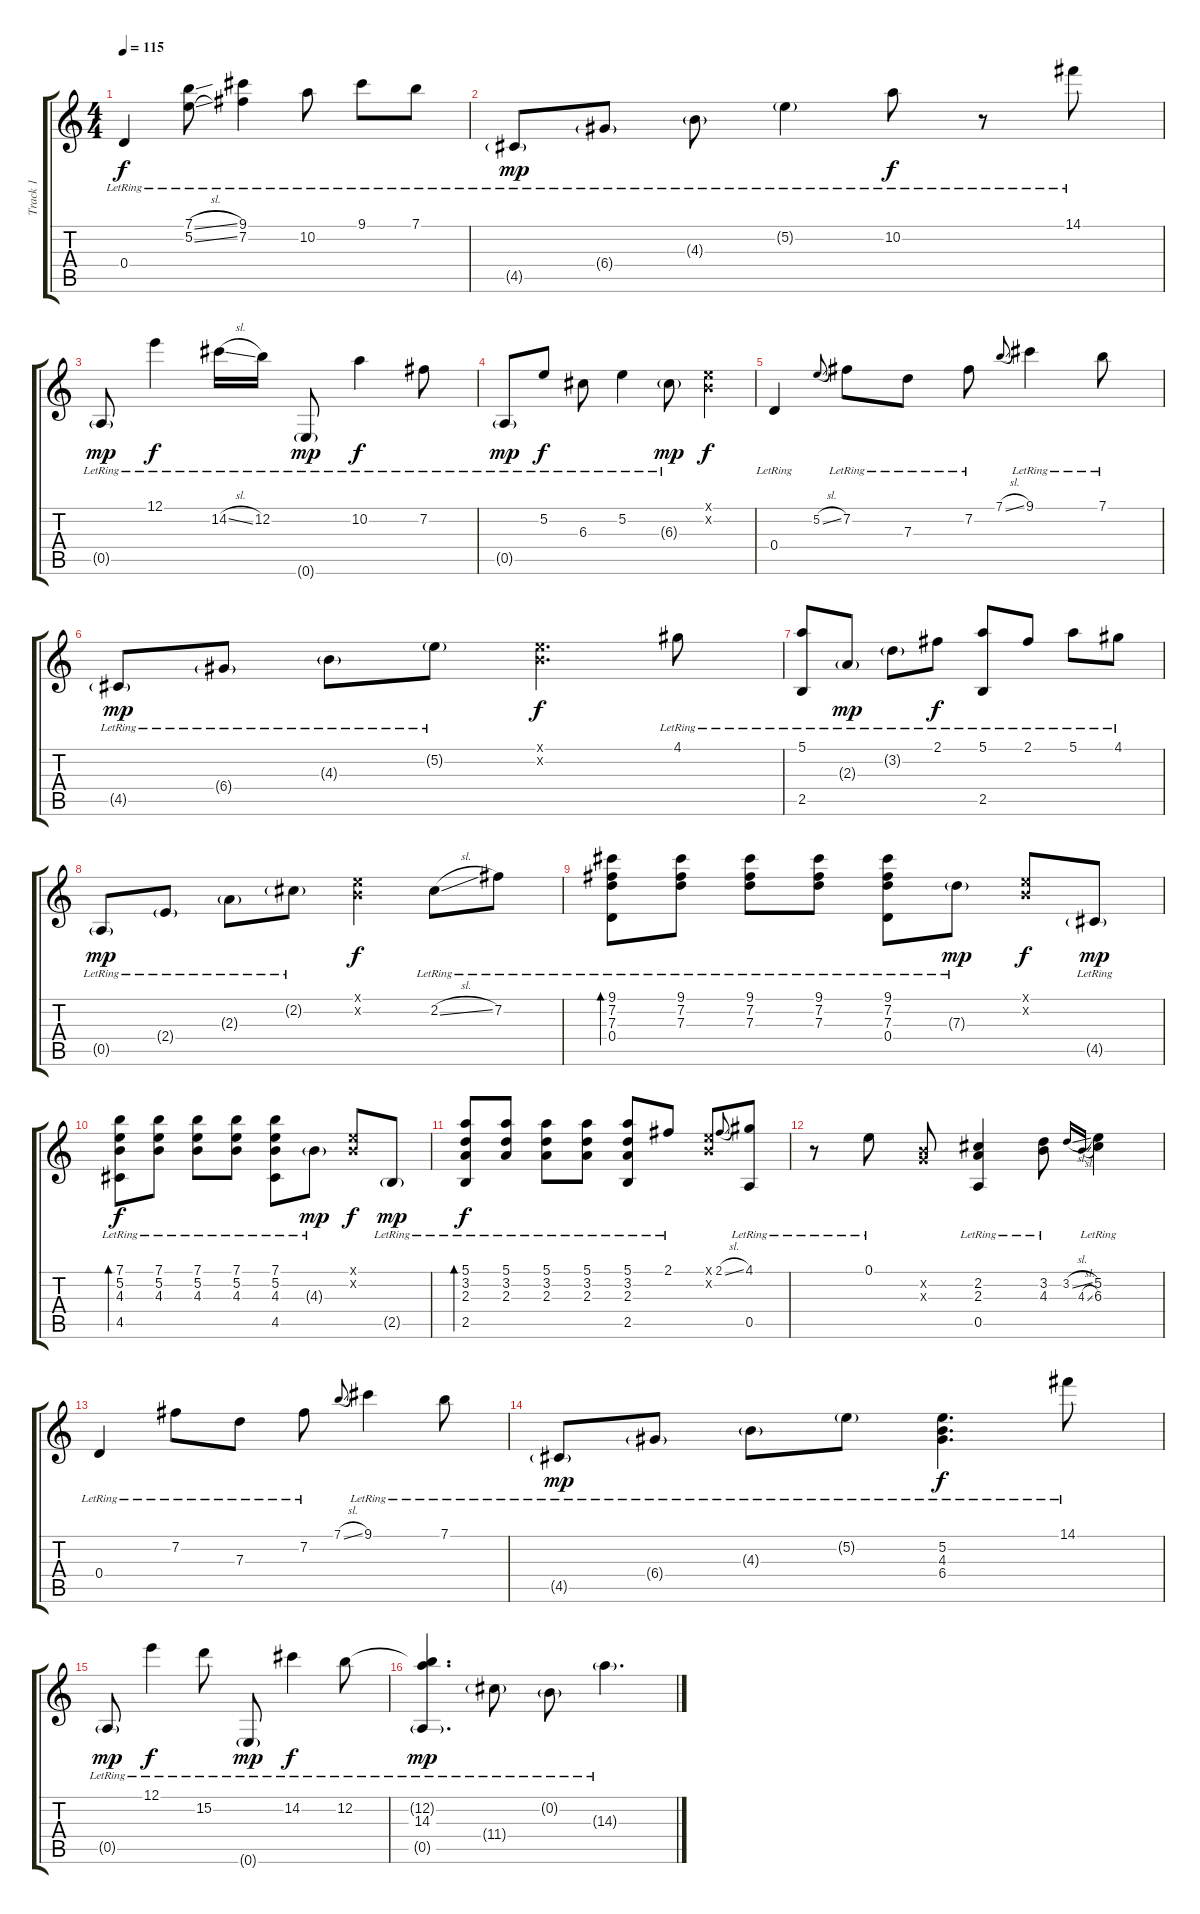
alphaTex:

\track ("Track 1" "Track 1") {instrument acousticguitarsteel}
\staff {score tabs}
\tuning (E4 B3 G3 D3 A2 E2) {hide}
\ts (4 4)
\tempo 115
\clef g2
\ks c
0.4{lr}.4{dy f} (7.1{sl lr} 5.2{sl lr}).8 (9.1{lr} 7.2{lr}).4 10.2{lr}.8 9.1{lr}.8 7.1{lr}.8 |
4.5{g lr}.8{dy mp} 6.4{g lr}.8 4.3{g lr}.8 5.2{g lr}.4 10.2{lr}.8{dy f} r.8 14.1{lr}.8 |
0.5{g lr}.8{dy mp} 12.1{lr}.4{dy f} 14.2{sl lr}.16 12.2{lr}.16 0.6{g lr}.8{dy mp} 10.2{lr}.4{dy f} 7.2{lr}.8 |
0.5{g lr}.8{dy mp} 5.2{lr}.8{dy f} 6.3{lr}.8 5.2{lr}.4 6.3{g lr}.8{dy mp} (0.1{x} 0.2{x}).4{dy f} |
0.4{lr}.4 5.2{sl}.8{gr onbeat} 7.2{lr}.8 7.3{lr}.8 7.2{lr}.8 7.1{sl}.8{gr onbeat} 9.1{lr}.4 7.1{lr}.8 |
4.5{g lr}.8{dy mp} 6.4{g lr}.8 4.3{g lr}.8 5.2{g lr}.8 (0.1{x} 0.2{x}).4{d dy f} 4.1{lr}.8 |
(5.1{lr} 2.5{lr}).8 2.3{g lr}.8{dy mp} 3.2{g lr}.8 2.1{lr}.8{dy f} (5.1{lr} 2.5{lr}).8 2.1{lr}.8 5.1{lr}.8 4.1{lr}.8 |
0.5{g lr}.8{dy mp} 2.4{g lr}.8 2.3{g lr}.8 2.2{g lr}.8 (0.1{x} 0.2{x}).4{dy f} 2.2{sl lr}.8 7.2{lr}.8 |
(9.1{lr} 7.2{lr} 7.3{lr} 0.4{lr}).8{bd 240} (9.1{lr} 7.2{lr} 7.3{lr}).8 (9.1{lr} 7.2{lr} 7.3{lr}).8 (9.1{lr} 7.2{lr} 7.3{lr}).8 (9.1{lr} 7.2{lr} 7.3{lr} 0.4{lr}).8 7.3{g lr}.8{dy mp} (0.1{x} 0.2{x}).8{dy f} 4.5{g lr}.8{dy mp} |
(7.1{lr} 5.2{lr} 4.3{lr} 4.5{lr}).8{bd 240 dy f} (7.1{lr} 5.2{lr} 4.3{lr}).8 (7.1{lr} 5.2{lr} 4.3{lr}).8 (7.1{lr} 5.2{lr} 4.3{lr}).8 (7.1{lr} 5.2{lr} 4.3{lr} 4.5{lr}).8 4.3{g lr}.8{dy mp} (0.1{x} 0.2{x}).8{dy f} 2.5{g lr}.8{dy mp} |
(5.1{lr} 3.2{lr} 2.3{lr} 2.5{lr}).8{bd 120 dy f} (5.1{lr} 3.2{lr} 2.3{lr}).8 (5.1{lr} 3.2{lr} 2.3{lr}).8 (5.1{lr} 3.2{lr} 2.3{lr}).8 (5.1{lr} 3.2{lr} 2.3{lr} 2.5{lr}).8 2.1{lr}.8 (0.1{x} 0.2{x}).8 2.1{sl}.8{gr onbeat} (4.1{lr} 0.5{lr}).8 |
r.8 0.1{lr}.8 (0.2{x} 0.3{x}).8 (2.2{lr} 2.3{lr} 0.5{lr}).4 (3.2{lr} 4.3{lr}).8 3.2{sl}.16{gr onbeat} 4.3{sl}.16{gr onbeat} (5.2{lr} 6.3{lr}).4 |
0.4{lr}.4 7.2{lr}.8 7.3{lr}.8 7.2{lr}.8 7.1{sl}.8{gr onbeat} 9.1{lr}.4 7.1{lr}.8 |
4.5{g lr}.8{dy mp} 6.4{g lr}.8 4.3{g lr}.8 5.2{g lr}.8 (5.2{lr} 4.3{lr} 6.4{lr}).4{d dy f} 14.1{lr}.8 |
0.5{g lr}.8{dy mp} 12.1{lr}.4{dy f} 15.2{lr}.8 0.6{g lr}.8{dy mp} 14.2{lr}.4{dy f} 12.2{lr}.8 |
(12.2{t} 14.3{lr} 0.5{g lr}).4{d dy mp} 11.4{g lr}.8 0.2{g lr}.8 14.3{g lr}.4{d}
